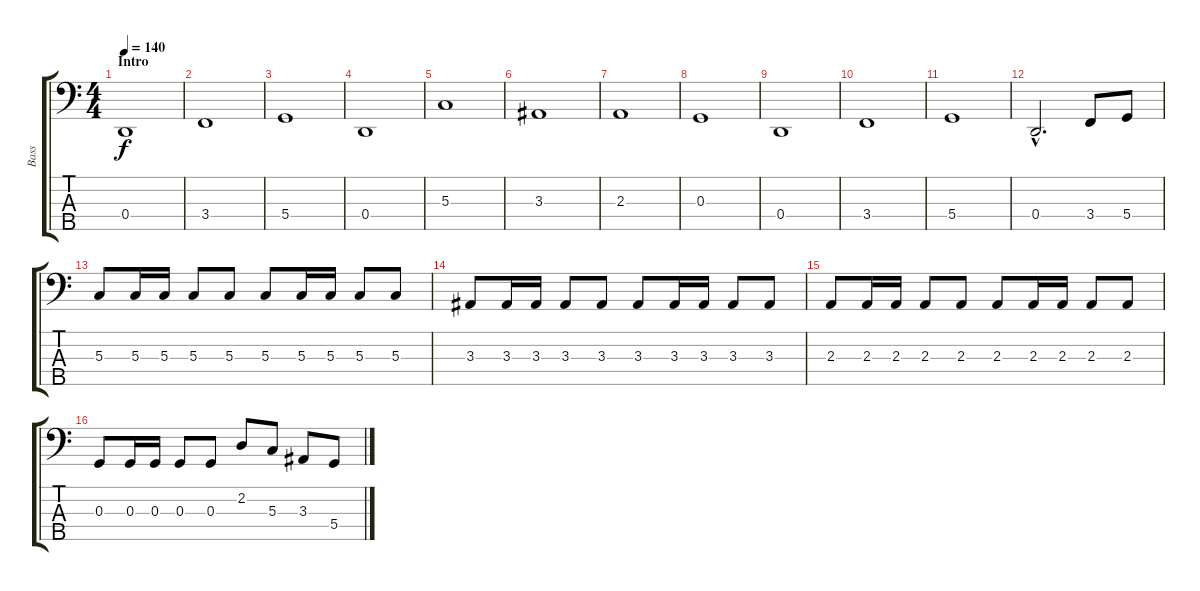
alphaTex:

\track ("Bass" "Bass") {instrument electricbassfinger}
\staff {score tabs}
\tuning (F2 C2 G1 D1 A0) {hide}
\ts (4 4)
\section ("" "Intro")
\tempo 140
\clef f4
\ks c
0.4.1{dy f instrument electricbassfinger} |
3.4.1 |
5.4.1 |
0.4.1 |
5.3.1 |
3.3.1 |
2.3.1 |
0.3.1 |
0.4.1 |
3.4.1 |
5.4.1 |
0.4{hac}.2{d} 3.4.8 5.4.8 |
5.3.8 5.3.16 5.3.16 5.3.8 5.3.8 5.3.8 5.3.16 5.3.16 5.3.8 5.3.8 |
3.3.8 3.3.16 3.3.16 3.3.8 3.3.8 3.3.8 3.3.16 3.3.16 3.3.8 3.3.8 |
2.3.8 2.3.16 2.3.16 2.3.8 2.3.8 2.3.8 2.3.16 2.3.16 2.3.8 2.3.8 |
0.3.8 0.3.16 0.3.16 0.3.8 0.3.8 2.2.8 5.3.8 3.3.8 5.4.8
